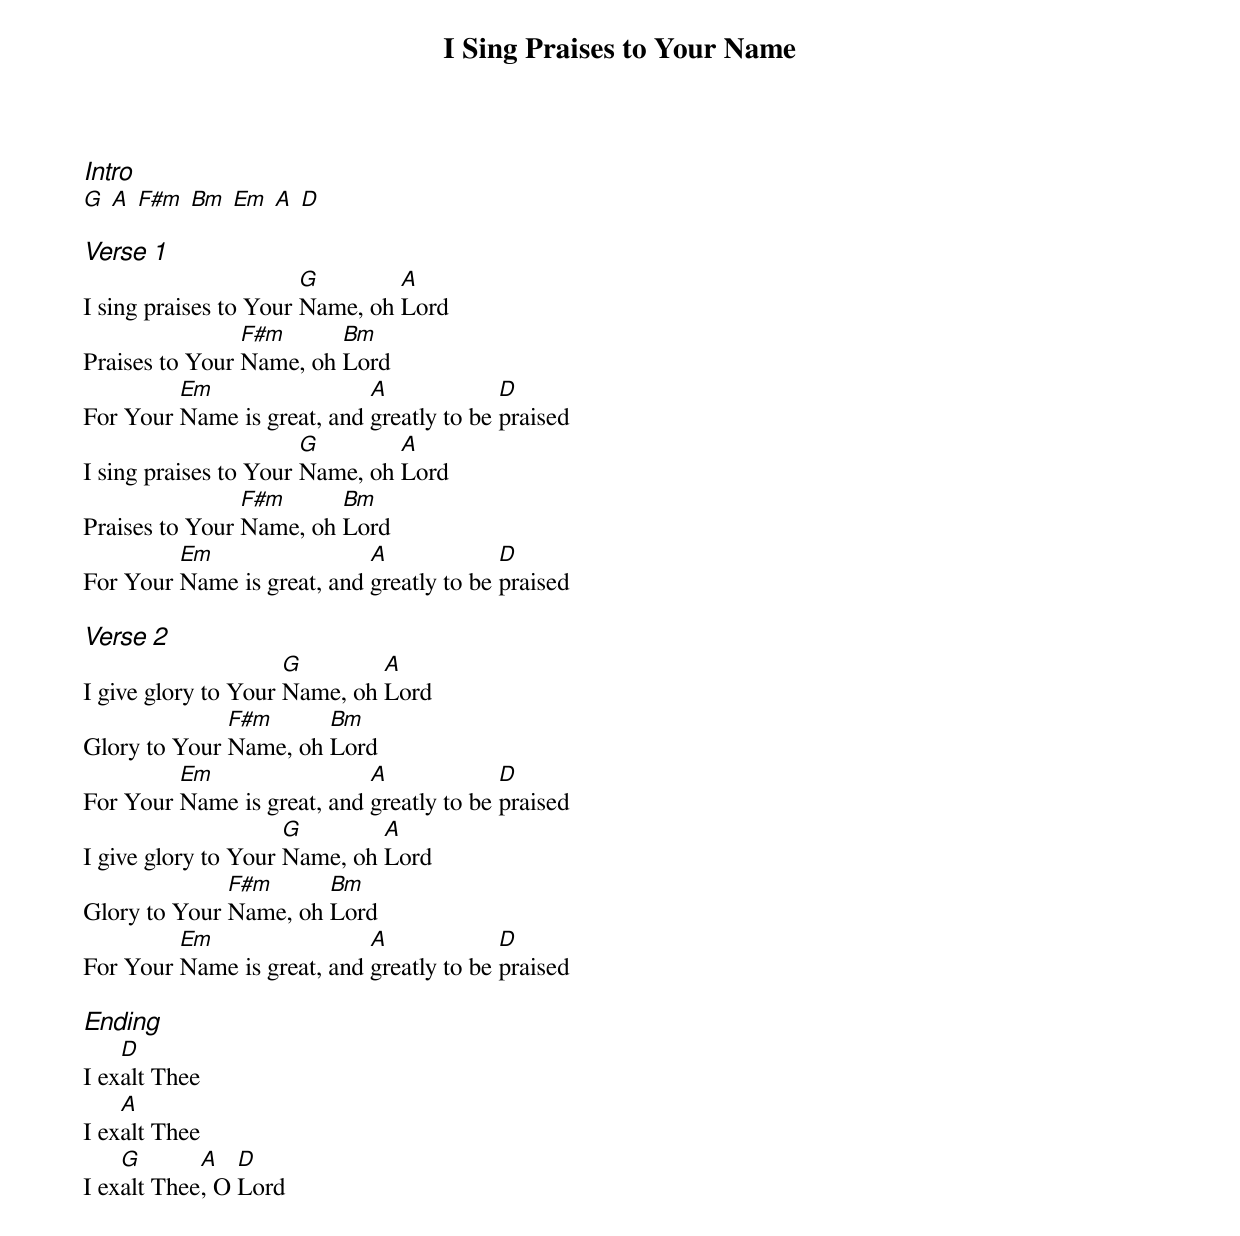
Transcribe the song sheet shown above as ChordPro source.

{title: I Sing Praises to Your Name}
{ng}
{columns: 1}
{ci:Intro}
[G] [A] [F#m] [Bm] [Em] [A] [D]

{ci:Verse 1}
I sing praises to Your [G]Name, oh [A]Lord
Praises to Your [F#m]Name, oh [Bm]Lord
For Your [Em]Name is great, and [A]greatly to be [D]praised
I sing praises to Your [G]Name, oh [A]Lord
Praises to Your [F#m]Name, oh [Bm]Lord
For Your [Em]Name is great, and [A]greatly to be [D]praised

{ci:Verse 2}
I give glory to Your [G]Name, oh [A]Lord
Glory to Your [F#m]Name, oh [Bm]Lord
For Your [Em]Name is great, and [A]greatly to be [D]praised
I give glory to Your [G]Name, oh [A]Lord
Glory to Your [F#m]Name, oh [Bm]Lord
For Your [Em]Name is great, and [A]greatly to be [D]praised

{ci:Ending}
I ex[D]alt Thee
I ex[A]alt Thee
I ex[G]alt Thee[A], O [D]Lord
